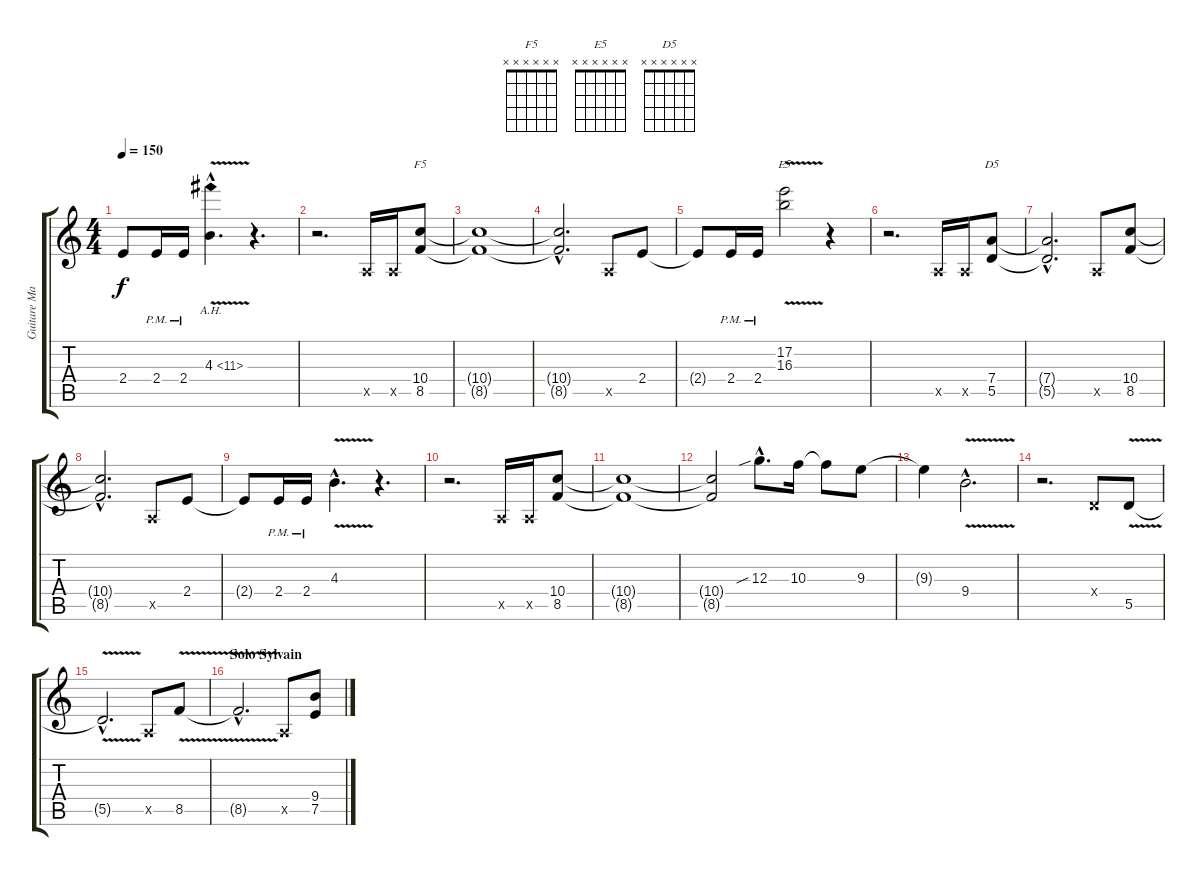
\track ("Guitare Mathieu" "Guitare Ma") {instrument distortionguitar}
\staff {score tabs}
\tuning (E4 B3 G3 D3 A2 E2) {hide}
\chord ("F5" x x x x x x)
\chord ("E5" x x x x x x)
\chord ("D5" x x x x x x)
\ts (4 4)
\tempo 150
\clef g2
\ks c
2.4{t}.8{dy f} 2.4{pm}.16 2.4{pm}.16 4.3{ah 7 v hac}.4{d} r.4{d} |
r.2{d} 0.5{x}.16 0.5{x}.16 (10.4 8.5).8{ch "F5"} |
(10.4{t} 8.5{t}).1 |
(10.4{hac t} 8.5{hac t}).2{d} 0.5{x}.8 2.4.8 |
2.4{t}.8 2.4{pm}.16 2.4{pm}.16 (17.2{v} 16.3).2{ch "E5"} r.4 |
r.2{d} 0.5{x}.16 0.5{x}.16 (7.4 5.5).8{ch "D5"} |
(7.4{hac t} 5.5{hac t}).2{d} 0.5{x}.8 (10.4 8.5).8 |
(10.4{hac t} 8.5{hac t}).2{d} 0.5{x}.8 2.4.8 |
2.4{t}.8 2.4{pm}.16 2.4{pm}.16 4.3{v hac}.4{d} r.4{d} |
r.2{d} 0.5{x}.16 0.5{x}.16 (10.4 8.5).8 |
(10.4{t} 8.5{t}).1 |
(10.4{t} 8.5{t}).2 12.3{sib hac}.8{d} 10.3.16 10.3{t}.8 9.3.8 |
9.3{t}.4 9.4{v hac}.2{d} |
r.2{d} 0.4{x}.8 5.5{v}.8 |
5.5{hac t}.2{d} 0.5{x}.8 8.5{v}.8 |
\section ("" "Solo Sylvain")
8.5{hac t}.2{d} 0.5{x}.8 (9.4 7.5).8
